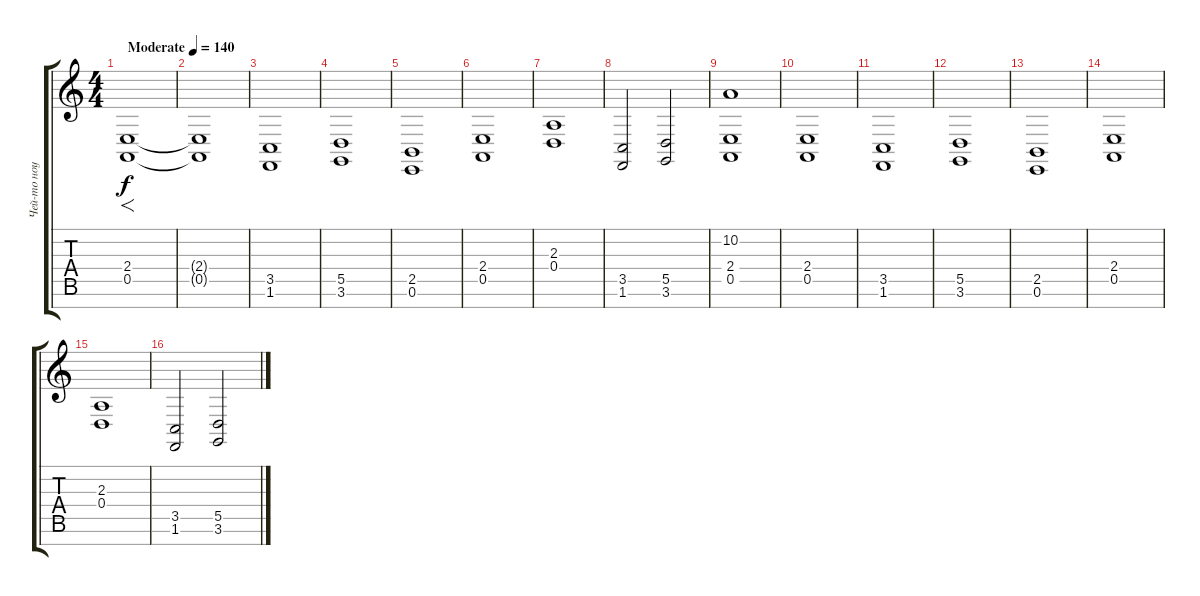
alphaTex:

\track ("Чей-то ноут-бук" "Чей-то ноу") {instrument stringensemble1}
\staff {score tabs}
\tuning (E4 B3 G3 D3 A2 E2 B1) {hide}
\ts (4 4)
\tempo (140 "Moderate")
\clef g2
\ks c
(2.4 0.5).1{f dy f instrument stringensemble1} |
(2.4{t} 0.5{t}).1 |
(3.5 1.6).1 |
(5.5 3.6).1 |
(2.5 0.6).1 |
(2.4 0.5).1 |
(2.3 0.4).1 |
(3.5 1.6).2 (5.5 3.6).2 |
(10.2 2.4 0.5).1 |
(2.4 0.5).1 |
(3.5 1.6).1 |
(5.5 3.6).1 |
(2.5 0.6).1 |
(2.4 0.5).1 |
(2.3 0.4).1 |
(3.5 1.6).2 (5.5 3.6).2
